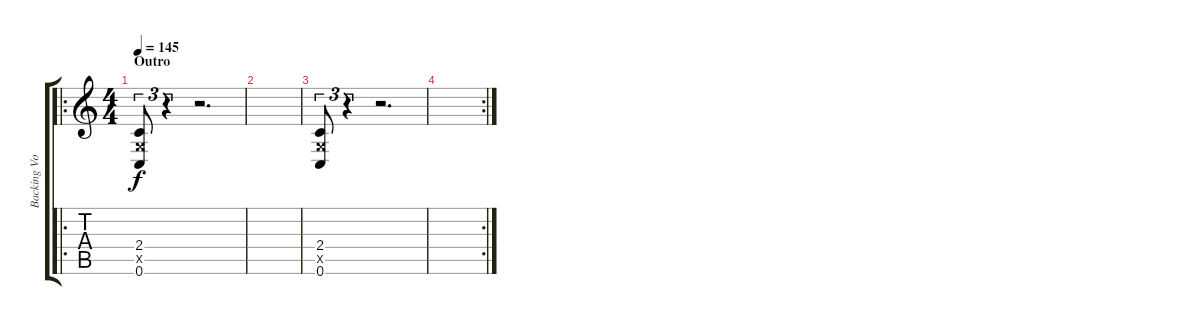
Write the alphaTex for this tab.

\track ("Backing Vocals" "Backing Vo") {instrument overdrivenguitar}
\staff {score tabs}
\tuning (C4 G3 Eb3 Bb2 F2 C2) {hide}
\ro
\ts (4 4)
\section ("" "Outro")
\tempo 145
\clef g2
\ks c
(2.4 2.5{x} 0.6).8{tu (3 2) dy f} r.4{tu (3 2)} r.2{d} |
|
(2.4 2.5{x} 0.6).8{tu (3 2)} r.4{tu (3 2)} r.2{d} |
\rc 2
